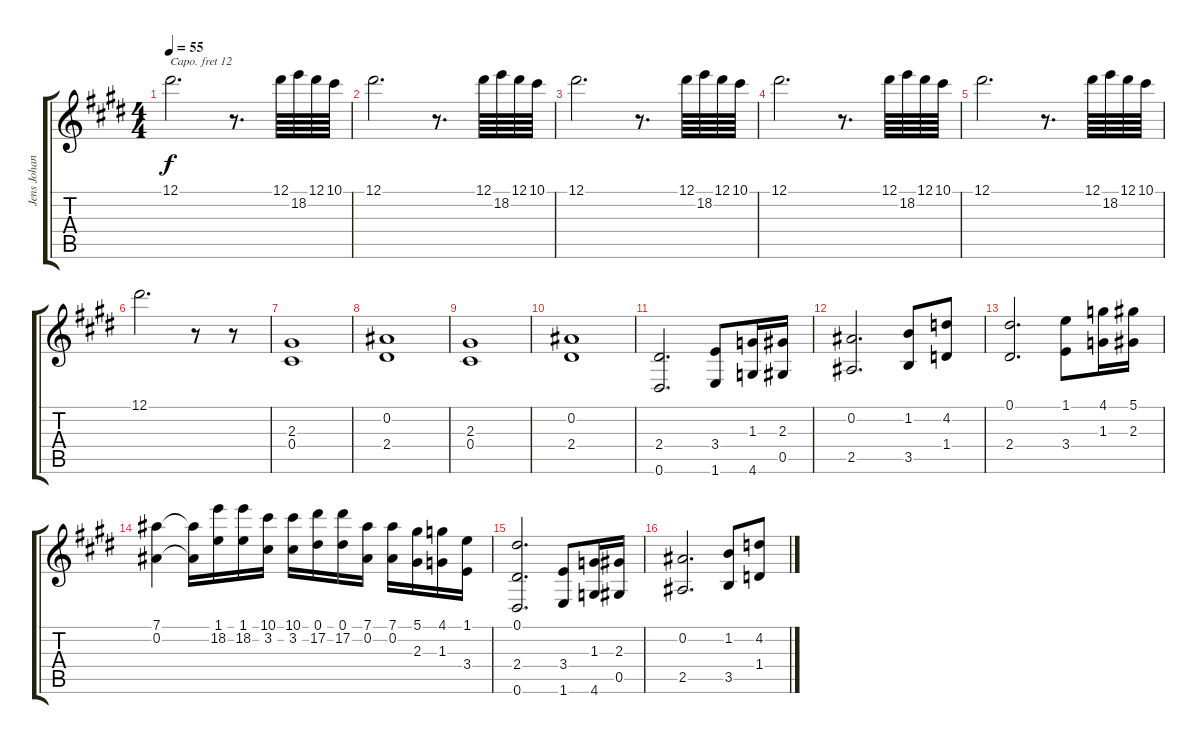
\track ("Jens Johansson I" "Jens Johan") {instrument stringensemble1}
\staff {score tabs}
\capo 12
\tuning (Eb4 Bb3 Gb3 Db3 Ab2 Eb2) {hide}
\ts (4 4)
\tempo 55
\clef g2
\ks e
12.1.2{d dy f volume 0 instrument voiceoohs} r.8{d} 12.1.64{volume 13} 18.2.64 12.1.64 10.1.64 |
12.1.2{d volume 0 instrument voiceoohs} r.8{d} 12.1.64{volume 13} 18.2.64 12.1.64 10.1.64 |
12.1.2{d volume 0 instrument voiceoohs} r.8{d} 12.1.64{volume 13} 18.2.64 12.1.64 10.1.64 |
12.1.2{d volume 0 instrument voiceoohs} r.8{d} 12.1.64{volume 13} 18.2.64 12.1.64 10.1.64 |
12.1.2{d volume 0 instrument voiceoohs} r.8{d} 12.1.64{volume 13} 18.2.64 12.1.64 10.1.64 |
12.1.2{d volume 0} r.8 r.8{volume 13} |
(2.3 0.4).1{instrument choiraahs} |
(0.2 2.4).1 |
(2.3 0.4).1{instrument choiraahs} |
(0.2 2.4).1 |
(2.4 0.6).2{d instrument stringensemble1} (3.4 1.6).8 (1.3 4.6).16 (2.3 0.5).16 |
(0.2 2.5).2{d} (1.2 3.5).8 (4.2 1.4).8 |
(0.1 2.4).2{d} (1.1 3.4).8 (4.1 1.3).16 (5.1 2.3).16 |
(7.1 0.2).4 (7.1{t} 0.2{t}).16 (1.1 18.2).16 (1.1 18.2).16 (10.1 3.2).16 (10.1 3.2).16 (0.1 17.2).16 (0.1 17.2).16 (7.1 0.2).16 (7.1 0.2).16 (5.1 2.3).16 (4.1 1.3).16 (1.1 3.4).16 |
(0.1 2.4 0.6).2{d instrument stringensemble1} (3.4 1.6).8 (1.3 4.6).16 (2.3 0.5).16 |
(0.2 2.5).2{d} (1.2 3.5).8 (4.2 1.4).8
